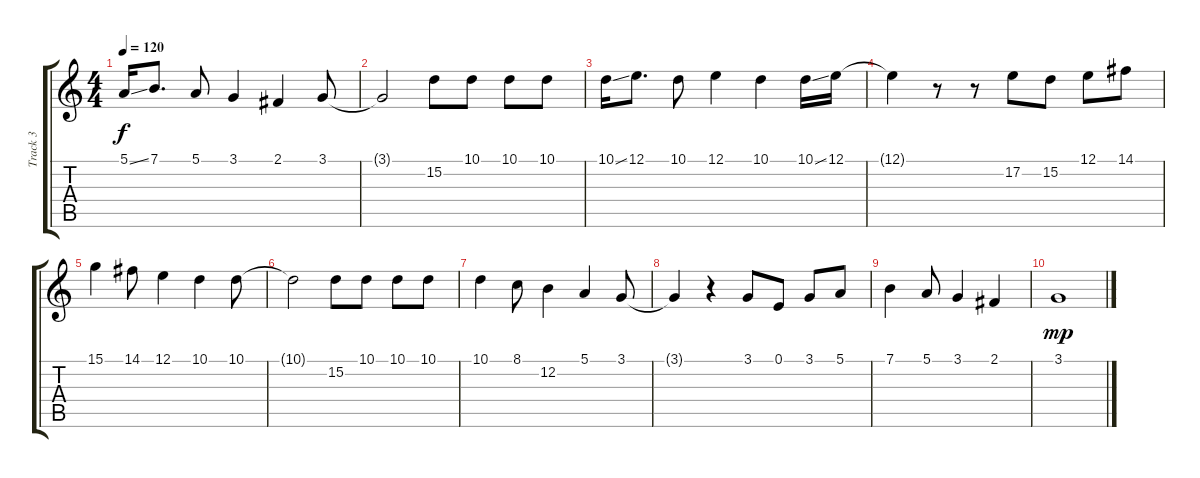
\track ("Track 3" "Track 3") {instrument recorder}
\staff {score tabs}
\tuning (E4 B3 G3 D3 A2 E2) {hide}
\ts (4 4)
\tempo 120
\clef g2
\ks c
5.1{ss}.16{dy f} 7.1.8{d} 5.1.8 3.1.4 2.1.4 3.1.8 |
3.1{t}.2 15.2.8 10.1.8 10.1.8 10.1.8 |
10.1{ss}.16 12.1.8{d} 10.1.8 12.1.4 10.1.4 10.1{ss}.16 12.1.16 |
12.1{t}.4 r.8 r.8 17.2.8 15.2.8 12.1.8 14.1.8 |
15.1.4 14.1.8 12.1.4 10.1.4 10.1.8 |
10.1{t}.2 15.2.8 10.1.8 10.1.8 10.1.8 |
10.1.4 8.1.8 12.2.4 5.1.4 3.1.8 |
3.1{t}.4 r.4 3.1.8 0.1.8 3.1.8 5.1.8 |
7.1.4 5.1.8 3.1.4 2.1.4 |
3.1.1{dy mp}
